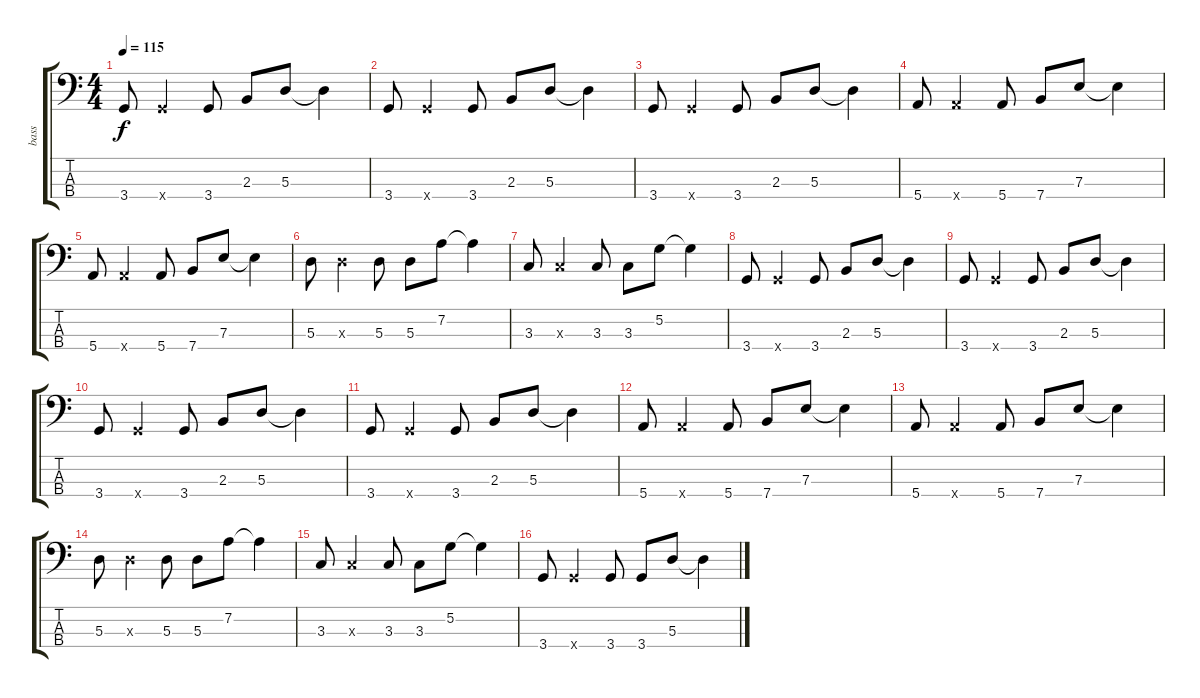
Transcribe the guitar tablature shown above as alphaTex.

\track ("bass" "bass") {instrument electricbassfinger}
\staff {score tabs}
\tuning (G2 D2 A1 E1) {hide}
\ts (4 4)
\tempo 115
\clef f4
\ks c
3.4.8{dy f} 3.4{x}.4 3.4.8 2.3.8 5.3.8 5.3{t}.4 |
3.4.8 3.4{x}.4 3.4.8 2.3.8 5.3.8 5.3{t}.4 |
3.4.8 3.4{x}.4 3.4.8 2.3.8 5.3.8 5.3{t}.4 |
5.4.8 5.4{x}.4 5.4.8 7.4.8 7.3.8 7.3{t}.4 |
5.4.8 5.4{x}.4 5.4.8 7.4.8 7.3.8 7.3{t}.4 |
5.3.8 5.3{x}.4 5.3.8 5.3.8 7.2.8 7.2{t}.4 |
3.3.8 3.3{x}.4 3.3.8 3.3.8 5.2.8 5.2{t}.4 |
3.4.8 3.4{x}.4 3.4.8 2.3.8 5.3.8 5.3{t}.4 |
3.4.8 3.4{x}.4 3.4.8 2.3.8 5.3.8 5.3{t}.4 |
3.4.8 3.4{x}.4 3.4.8 2.3.8 5.3.8 5.3{t}.4 |
3.4.8 3.4{x}.4 3.4.8 2.3.8 5.3.8 5.3{t}.4 |
5.4.8 5.4{x}.4 5.4.8 7.4.8 7.3.8 7.3{t}.4 |
5.4.8 5.4{x}.4 5.4.8 7.4.8 7.3.8 7.3{t}.4 |
5.3.8 5.3{x}.4 5.3.8 5.3.8 7.2.8 7.2{t}.4 |
3.3.8 3.3{x}.4 3.3.8 3.3.8 5.2.8 5.2{t}.4 |
3.4.8 3.4{x}.4 3.4.8 3.4.8 5.3.8 5.3{t}.4
